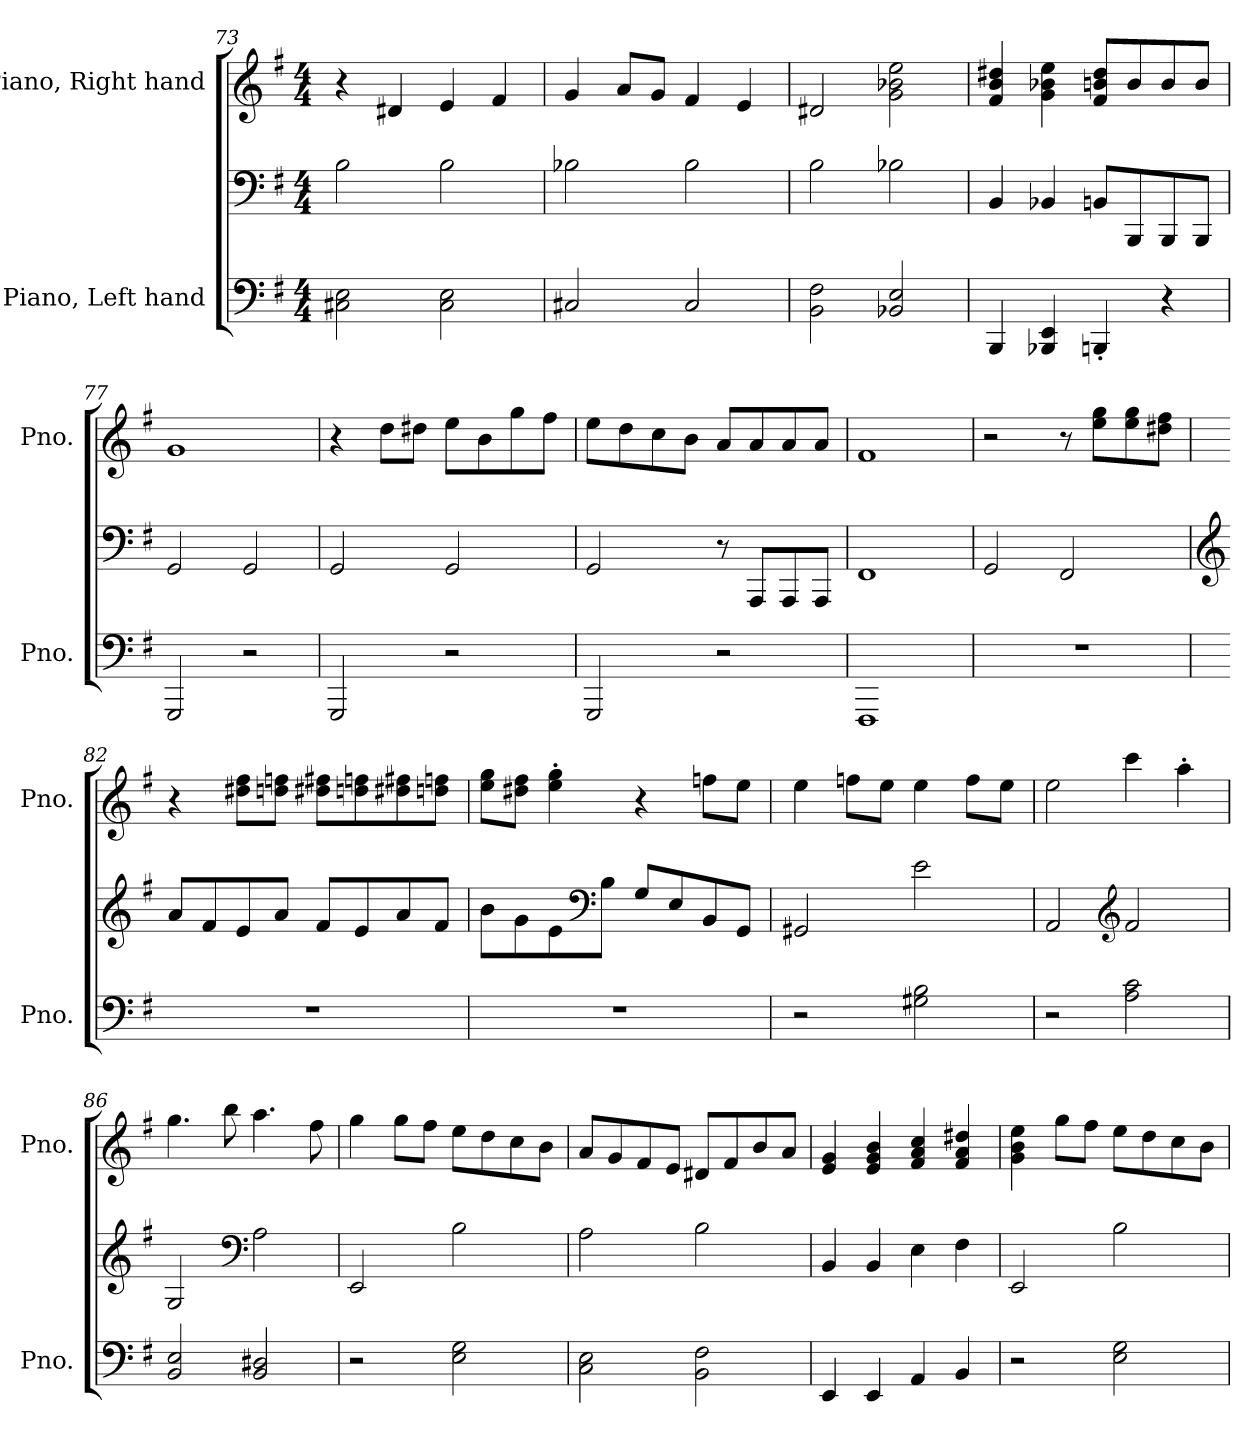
**kern	**kern	**kern
*part2	*part2	*part1
*staff3	*staff2	*staff1
*I"Piano, Left hand	*	*I"Piano, Right hand
*I'Pno.	*	*I'Pno.
*clefF4	*clefF4	*clefG2
*k[f#]	*k[f#]	*k[f#]
*M4/4	*M4/4	*M4/4
=73	=73	=73
2C#X\ 2E\	2B\	4r
.	.	4d#X/
2C#\ 2E\	2B\	4e/
.	.	4f#/
=74	=74	=74
2C#X/	2B-X\	4g/
.	.	8a/L
.	.	8g/J
2C#/	2B-\	4f#/
.	.	4e/
=75	=75	=75
2BB\ 2F#\	2B\	2d#X/
2BB-X/ 2E/	2B-X\	2g\ 2b-X\ 2ee\
!!LO:PB:g=z
=76	=76	=76
4BBB/	4BB/	4f#/ 4b/ 4dd#X/
4BBB-X/ 4EE/	4BB-X/	4g\ 4b-X\ 4ee\
4BBBn'/	8BBn/L	8f#/ 8bn/ 8dd#/L
.	8BBB/	8b/
4r	8BBB/	8b/
.	8BBB/J	8b/J
=77	=77	=77
2GGG/	2GG/	1g
2r	2GG/	.
=78	=78	=78
2GGG/	2GG/	4r
.	.	8dd\L
.	.	8dd#X\J
2r	2GG/	8ee\L
.	.	8b\
.	.	8gg\
.	.	8ff#\J
=79	=79	=79
2GGG/	2GG/	8ee\L
.	.	8dd\
.	.	8cc\
.	.	8b\J
2r	8r	8a/L
.	8AAA/L	8a/
.	8AAA/	8a/
.	8AAA/J	8a/J
=80	=80	=80
1FFF#	1FF#	1f#
=81	=81	=81
1r	2GG/	2r
.	2FF#/	8r
.	.	8ee\ 8gg\L
.	.	8ee\ 8gg\
.	.	8dd#X\ 8ff#\J
!!LO:LB:g=z
=82	=82	=82
*	*clefG2	*
1r	8a/L	4r
.	8f#/	.
.	8e/	8dd#X\ 8ff#\L
.	8a/J	8ddn\ 8ffn\J
.	8f#/L	8dd#X\ 8ff#X\L
.	8e/	8ddn\ 8ffn\
.	8a/	8dd#X\ 8ff#X\
.	8f#/J	8ddn\ 8ffn\J
=83	=83	=83
1r	8b\L	8ee\ 8gg\L
.	8g\	8dd#X\ 8ff#\J
.	8e\	4ee\' 4gg\'
*	*clefF4	*
.	8B\J	.
.	8G/L	4r
.	8E/	.
.	8BB/	8ffn\L
.	8GG/J	8ee\J
=84	=84	=84
2r	2GG#X/	4ee\
.	.	8ffn\L
.	.	8ee\J
2G#X\ 2B\	2e\	4ee\
.	.	8ff\L
.	.	8ee\J
=85	=85	=85
2r	2AA/	2ee\
*	*clefG2	*
2A\ 2c\	2f#/	4ccc\
.	.	4aa'\
!!LO:LB:g=z
=86	=86	=86
2BB/ 2E/	2G/	4.gg\
.	.	8bb\
*	*clefF4	*
2BB/ 2D#X/	2A\	4.aa\
.	.	8ff#\
=87	=87	=87
2r	2EE/	4gg\
.	.	8gg\L
.	.	8ff#\J
2E\ 2G\	2B\	8ee\L
.	.	8dd\
.	.	8cc\
.	.	8b\J
=88	=88	=88
2C\ 2E\	2A\	8a/L
.	.	8g/
.	.	8f#/
.	.	8e/J
2BB\ 2F#\	2B\	8d#X/L
.	.	8f#/
.	.	8b/
.	.	8a/J
=89	=89	=89
4EE/	4BB/	4e/ 4g/
4EE/	4BB/	4e/ 4g/ 4b/
4AA/	4E\	4f#/ 4a/ 4cc/
4BB/	4F#\	4f#/ 4a/ 4dd#X/
=90	=90	=90
2r	2EE/	4g\ 4b\ 4ee\
.	.	8gg\L
.	.	8ff#\J
2E\ 2G\	2B\	8ee\L
.	.	8dd\
.	.	8cc\
.	.	8b\J
=	=	=
*-	*-	*-
